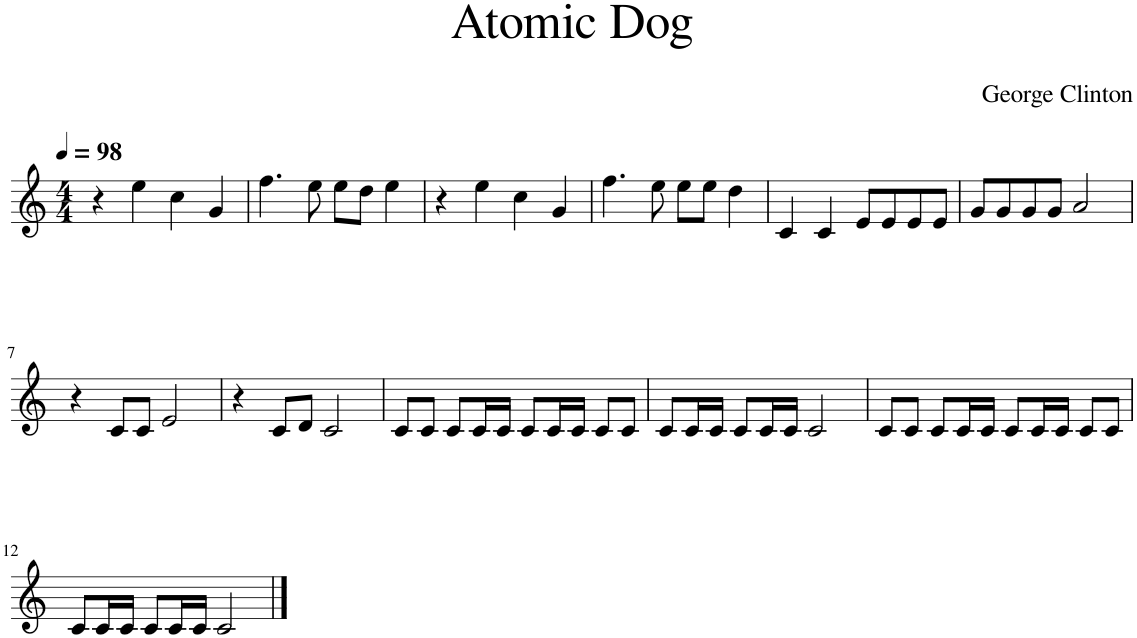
**kern
*part1
*staff1
*I"Piano
*I'Pno.
*clefG2
*k[]
*M4/4
*MM98
=1
4r
4ee\
4cc\
4g/
=2
4.ff\
8ee\
8ee\L
8dd\J
4ee\
=3
4r
4ee\
4cc\
4g/
=4
4.ff\
8ee\
8ee\L
8ee\J
4dd\
=5
4c/
4c/
8e/L
8e/
8e/
8e/J
=6
8g/L
8g/
8g/
8g/J
2a/
!!LO:LB:g=z
=7
4r
8c/L
8c/J
2e/
=8
4r
8c/L
8d/J
2c/
=9
8c/L
8c/J
8c/L
16c/L
16c/JJ
8c/L
16c/L
16c/JJ
8c/L
8c/J
=10
8c/L
16c/L
16c/JJ
8c/L
16c/L
16c/JJ
2c/
=11
8c/L
8c/J
8c/L
16c/L
16c/JJ
8c/L
16c/L
16c/JJ
8c/L
8c/J
!!LO:LB:g=z
=12
8c/L
16c/L
16c/JJ
8c/L
16c/L
16c/JJ
2c/
==
*-
